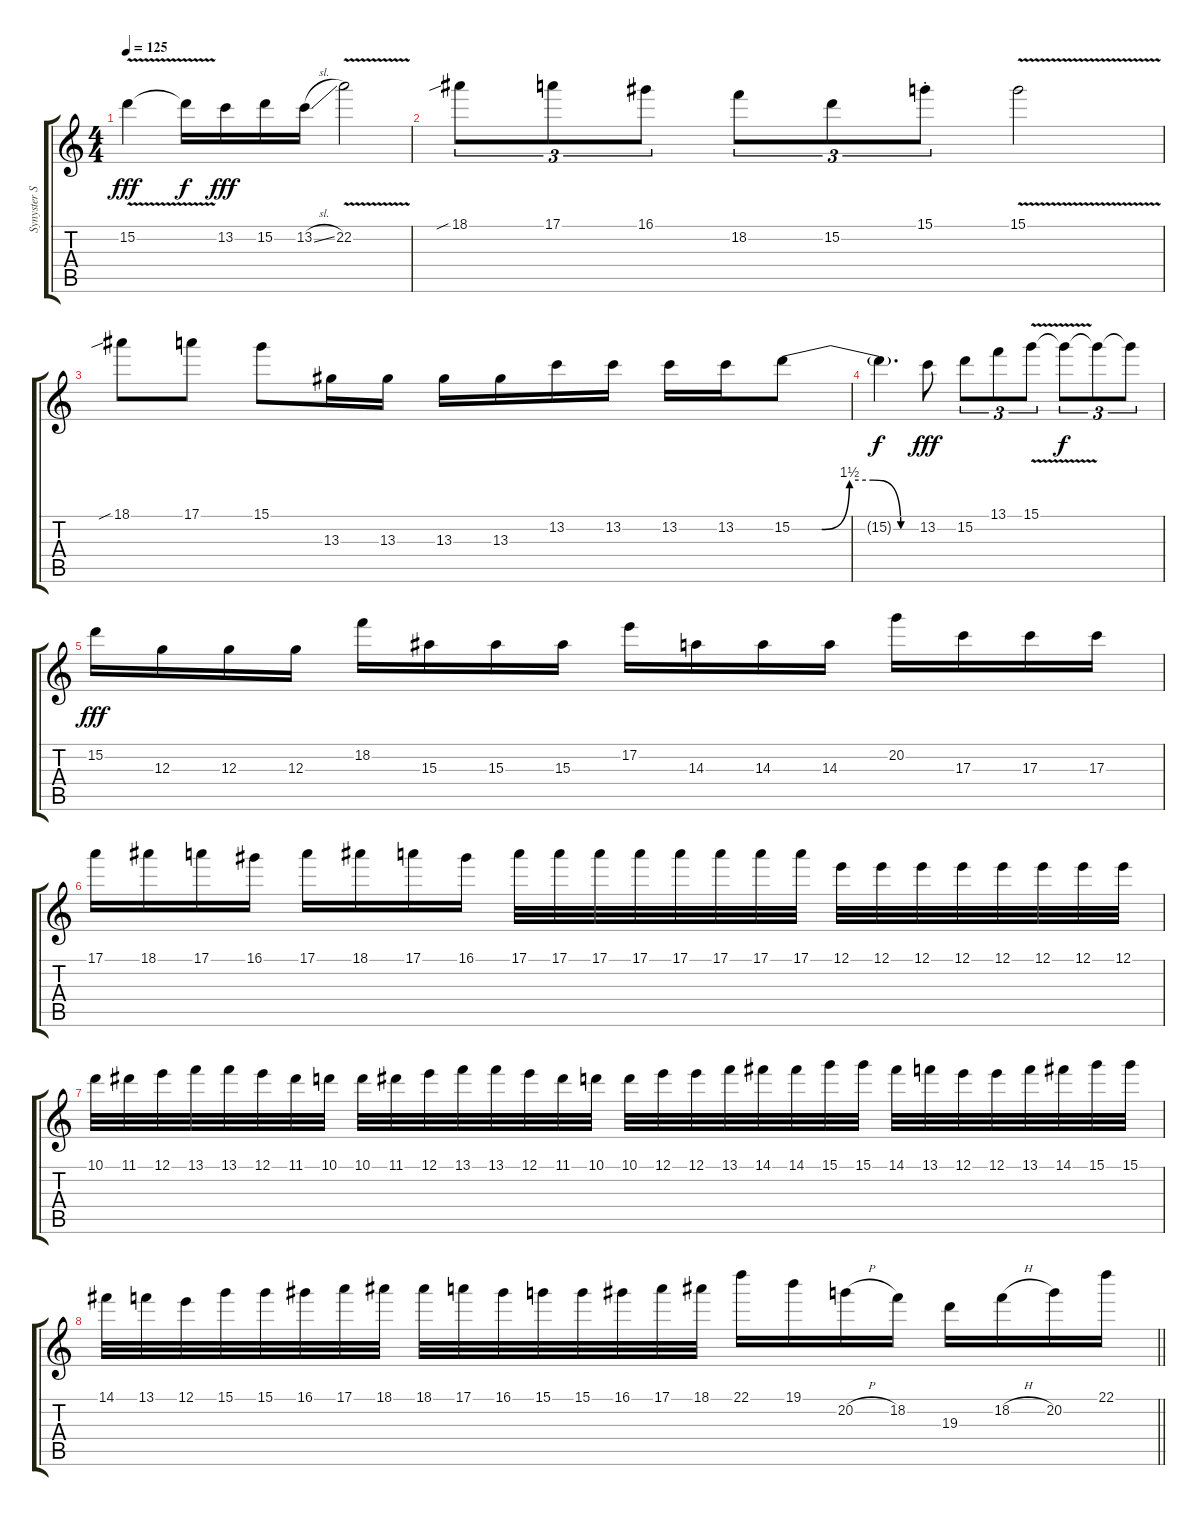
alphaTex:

\track ("Synyster Solo" "Synyster S") {instrument distortionguitar}
\staff {score tabs}
\tuning (E4 B3 G3 D3 A2 D2) {hide}
\ts (4 4)
\tempo 125
\clef g2
\ks c
15.2{v}.4{dy fff} 15.2{t}.16{dy f} 13.2.16{dy fff} 15.2.16 13.2{sl}.16 22.2{v}.2 |
18.1{sib}.8{tu (3 2)} 17.1.8{tu (3 2)} 16.1.8{tu (3 2)} 18.2.8{tu (3 2)} 15.2.8{tu (3 2)} 15.1{st}.8{tu (3 2)} 15.1{v}.2 |
18.1{sib}.8 17.1.8 15.1.8 13.3.16 13.3.16 13.3.16 13.3.16 13.2.16 13.2.16 13.2.16 13.2.16 15.2{be (custom 0 0 14 0 27 6 38 6 51 0 60 0)}.8 |
15.2{t}.4{d dy f} 13.2.8{dy fff} 15.2.8{tu (3 2)} 13.1.8{tu (3 2)} 15.1{v}.8{tu (3 2)} 15.1{t}.8{tu (3 2) dy f} 15.1{t}.8{tu (3 2)} 15.1{t}.8{tu (3 2)} |
15.2.16{dy fff} 12.3.16 12.3.16 12.3.16 18.2.16 15.3.16 15.3.16 15.3.16 17.2.16 14.3.16 14.3.16 14.3.16 20.2.16 17.3.16 17.3.16 17.3.16 |
17.1.16 18.1.16 17.1.16 16.1.16 17.1.16 18.1.16 17.1.16 16.1.16 17.1.32 17.1.32 17.1.32 17.1.32 17.1.32 17.1.32 17.1.32 17.1.32 12.1.32 12.1.32 12.1.32 12.1.32 12.1.32 12.1.32 12.1.32 12.1.32 |
10.1.32 11.1.32 12.1.32 13.1.32 13.1.32 12.1.32 11.1.32 10.1.32 10.1.32 11.1.32 12.1.32 13.1.32 13.1.32 12.1.32 11.1.32 10.1.32 10.1.32 12.1.32 12.1.32 13.1.32 14.1.32 14.1.32 15.1.32 15.1.32 14.1.32 13.1.32 12.1.32 12.1.32 13.1.32 14.1.32 15.1.32 15.1.32 |
\barLineRight lightlight
14.1.32 13.1.32 12.1.32 15.1.32 15.1.32 16.1.32 17.1.32 18.1.32 18.1.32 17.1.32 16.1.32 15.1.32 15.1.32 16.1.32 17.1.32 18.1.32 22.1.16 19.1.16 20.2{h}.16 18.2.16 19.3.16 18.2{h}.16 20.2.16 22.1.16
